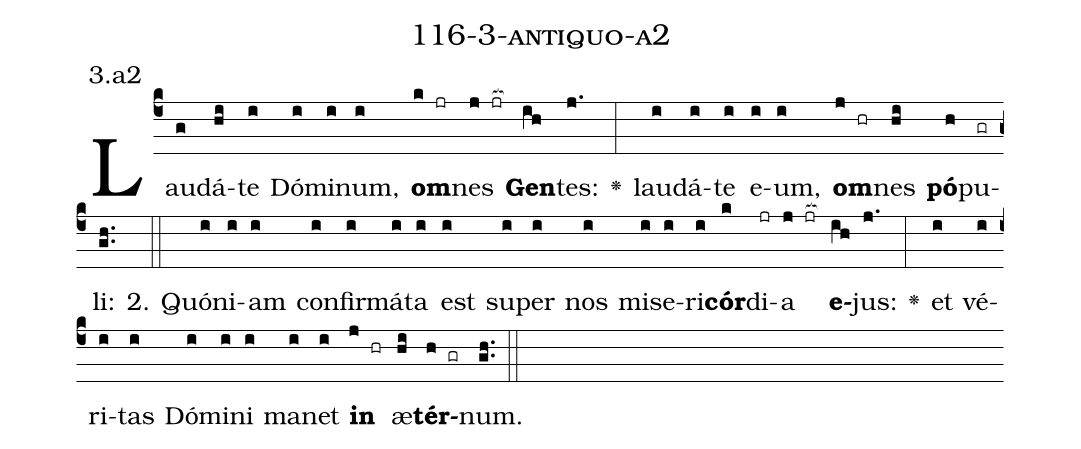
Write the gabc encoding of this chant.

name: 116-3-antiquo-a2;
annotation: 3.a2;
%%
(c4)Lau(g)dá(hi)te(i) Dó(i)mi(i)num,(i) <b>om</b>(k jr)nes(j jr[ocb:1{]) <b>Gen</b>(ih[ocb:0}])tes:(j.) <v>\greheightstar</v>(:) lau(i)dá(i)te(i) e(i)um,(i) <b>om</b>(j hr)nes(hi) <b>pó</b>(h)pu(gr)li:(gh..) (::)
2. Quón(i)i(i)am(i) con(i)fir(i)má(i)ta(i) est(i) su(i)per(i) nos(i) mi(i)se(i)ri(i)<b>cór</b>(k)di(jr)a(j jr[ocb:1{]) <b>e</b>(ih[ocb:0}])jus:(j.) <v>\greheightstar</v>(:) et(i) vé(i)ri(i)tas(i) Dó(i)mi(i)ni(i) ma(i)net(i) <b>in</b>(j hr) æ(hi)<b>tér</b>(h gr)num.(gh..) (::)
